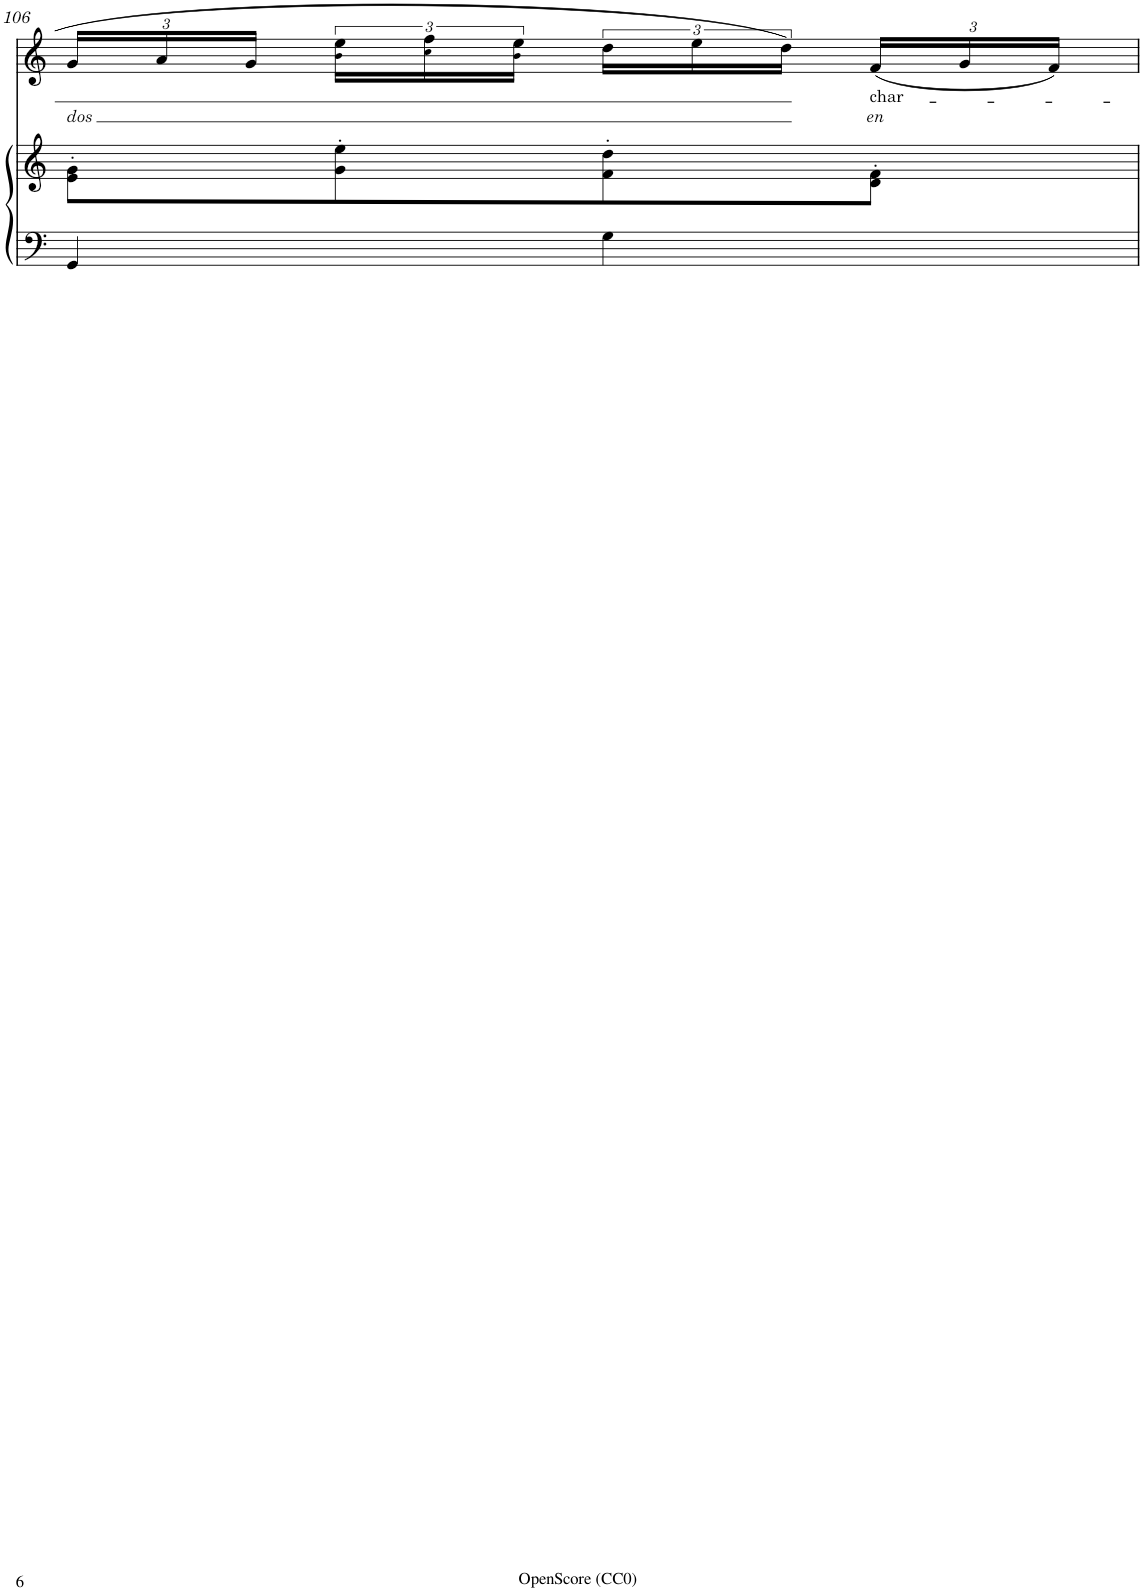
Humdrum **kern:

**kern	**kern	**kern	**text	**text
*part2	*part2	*part1	*part1	*part1
*staff3	*staff2	*staff1	*staff1	*staff1
*I"Piano	*	*I"Chant Voice	*	*
*I'Pno	*	*	*	*
!!LO:PB:g=z
*clefF4	*clefG2	*clefG2	*	*
*k[]	*k[]	*k[]	*	*
*M2/4	*M2/4	*M2/4	*	*
*	*	*Xbrackettup	*	*
=106	=106	=106	=106	=106
!	!	!	!	!LO:LY:b
4GG/	8e\' 8g\'L	24g/LL	.	dos
.	.	24a/	.	.
.	.	24g/JJ	.	.
*	*	*brackettup	*	*
.	8g\' 8ee\'	24b\ 24ee\LL	.	.
.	.	24cc\ 24ff\	.	.
.	.	24b\ 24ee\JJ	.	.
4G\	8f\' 8dd\'	24dd\LL	.	.
.	.	24ee\	.	.
.	.	24dd\JJ	.	.
*	*	*Xbrackettup	*	*
!	!	!	!LO:LY:b	!LO:LY:b
.	8d\' 8f\'J	(24f/LL	char-	en
.	.	24g/	.	.
.	.	24f/JJ)	.	.
=	=	=	=	=
*-	*-	*-	*-	*-
